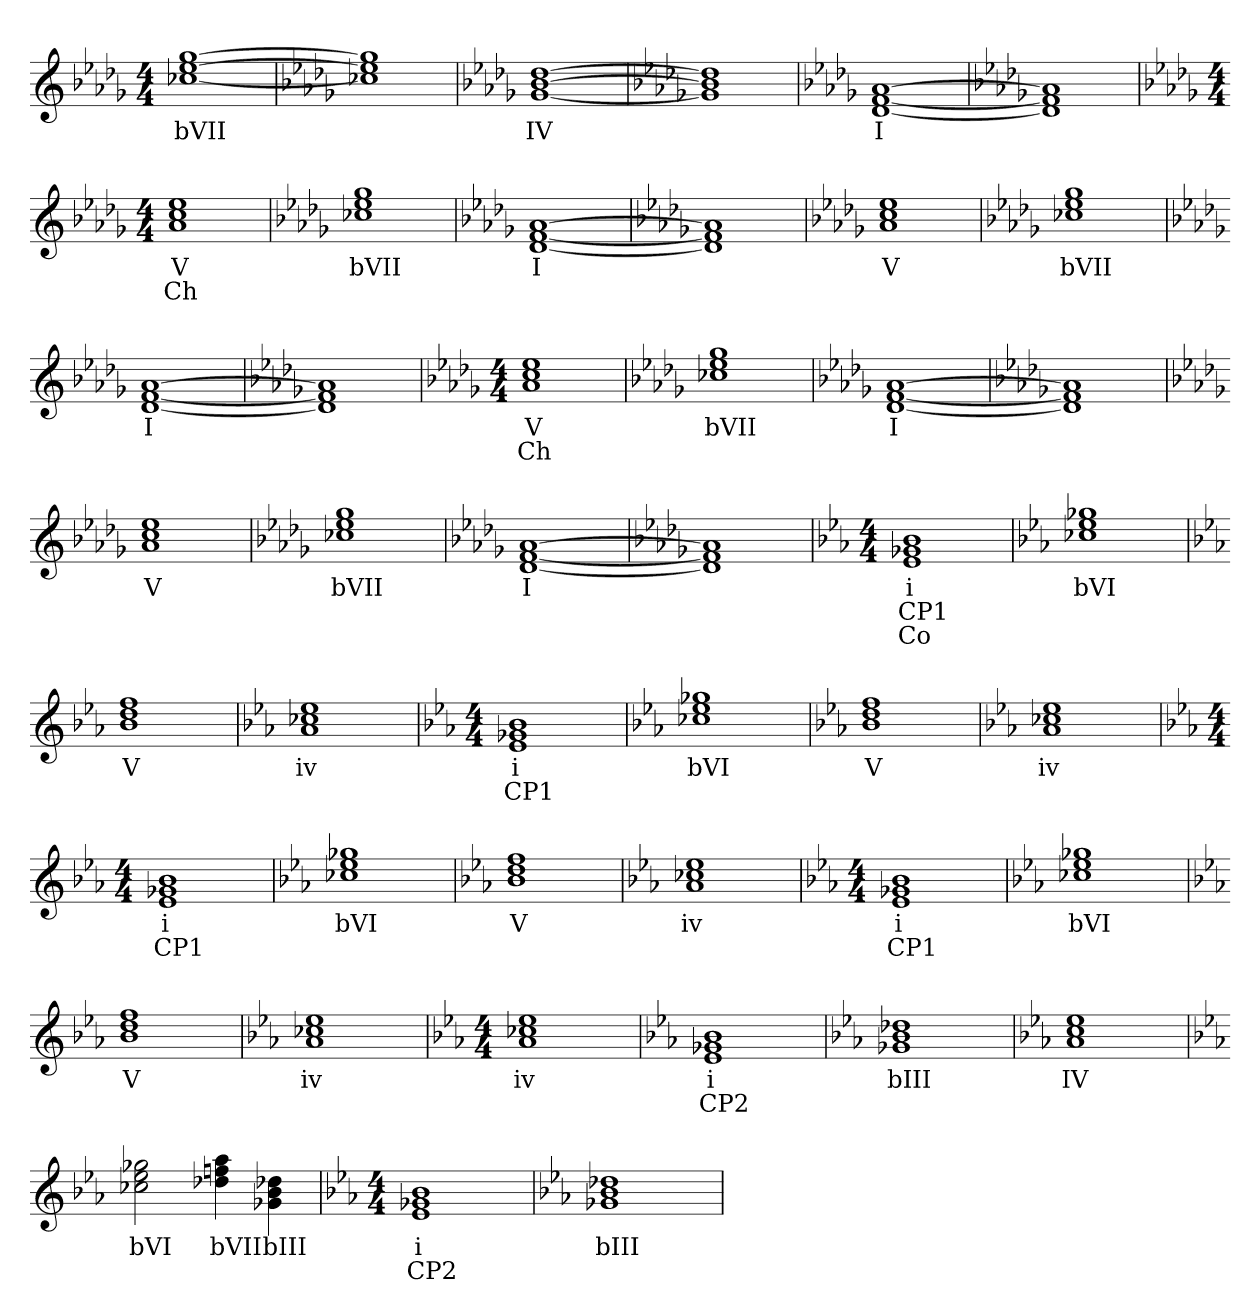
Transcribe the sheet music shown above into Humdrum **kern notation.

**kern	**text	**text	**text
*part1	*part1	*part1	*part1
*staff1	*staff1	*staff1	*staff1
*k[b-e-a-d-g-]	*	*	*
*D-:	*	*	*
*M4/4	*	*	*
=	=	=	=
[1cc-X [1ee- [1gg-	bVII	.	.
=	=	=	=
*k[b-e-a-d-g-]	*	*	*
*D-:	*	*	*
1cc-X] 1ee-] 1gg-]	.	.	.
=	=	=	=
*k[b-e-a-d-g-]	*	*	*
*D-:	*	*	*
[1g- [1b- [1dd-	IV	.	.
=	=	=	=
*k[b-e-a-d-g-]	*	*	*
*D-:	*	*	*
1g-] 1b-] 1dd-]	.	.	.
=	=	=	=
*k[b-e-a-d-g-]	*	*	*
*D-:	*	*	*
[1d- [1f [1a-	I	.	.
=	=	=	=
*k[b-e-a-d-g-]	*	*	*
*D-:	*	*	*
1d-] 1f] 1a-]	.	.	.
=	=	=	=
*k[b-e-a-d-g-]	*	*	*
*D-:	*	*	*
*M4/4	*	*	*
1a- 1cc 1ee-	V	Ch	.
=	=	=	=
*k[b-e-a-d-g-]	*	*	*
*D-:	*	*	*
1cc-X 1ee- 1gg-	bVII	.	.
=	=	=	=
*k[b-e-a-d-g-]	*	*	*
*D-:	*	*	*
[1d- [1f [1a-	I	.	.
=	=	=	=
*k[b-e-a-d-g-]	*	*	*
*D-:	*	*	*
1d-] 1f] 1a-]	.	.	.
=	=	=	=
*k[b-e-a-d-g-]	*	*	*
*D-:	*	*	*
1a- 1cc 1ee-	V	.	.
=	=	=	=
*k[b-e-a-d-g-]	*	*	*
*D-:	*	*	*
1cc-X 1ee- 1gg-	bVII	.	.
=	=	=	=
*k[b-e-a-d-g-]	*	*	*
*D-:	*	*	*
[1d- [1f [1a-	I	.	.
=	=	=	=
*k[b-e-a-d-g-]	*	*	*
*D-:	*	*	*
1d-] 1f] 1a-]	.	.	.
=	=	=	=
*k[b-e-a-d-g-]	*	*	*
*D-:	*	*	*
*M4/4	*	*	*
1a- 1cc 1ee-	V	Ch	.
=	=	=	=
*k[b-e-a-d-g-]	*	*	*
*D-:	*	*	*
1cc-X 1ee- 1gg-	bVII	.	.
=	=	=	=
*k[b-e-a-d-g-]	*	*	*
*D-:	*	*	*
[1d- [1f [1a-	I	.	.
=	=	=	=
*k[b-e-a-d-g-]	*	*	*
*D-:	*	*	*
1d-] 1f] 1a-]	.	.	.
=	=	=	=
*k[b-e-a-d-g-]	*	*	*
*D-:	*	*	*
1a- 1cc 1ee-	V	.	.
=	=	=	=
*k[b-e-a-d-g-]	*	*	*
*D-:	*	*	*
1cc-X 1ee- 1gg-	bVII	.	.
=	=	=	=
*k[b-e-a-d-g-]	*	*	*
*D-:	*	*	*
[1d- [1f [1a-	I	.	.
=	=	=	=
*k[b-e-a-d-g-]	*	*	*
*D-:	*	*	*
1d-] 1f] 1a-]	.	.	.
=	=	=	=
*k[b-e-a-]	*	*	*
*E-:	*	*	*
*M4/4	*	*	*
1e- 1g-X 1b-	i	CP1	Co
=	=	=	=
*k[b-e-a-]	*	*	*
*E-:	*	*	*
1cc-X 1ee- 1gg-X	bVI	.	.
=	=	=	=
*k[b-e-a-]	*	*	*
*E-:	*	*	*
1b- 1dd 1ff	V	.	.
=	=	=	=
*k[b-e-a-]	*	*	*
*E-:	*	*	*
1a- 1cc-X 1ee-	iv	.	.
=	=	=	=
*k[b-e-a-]	*	*	*
*E-:	*	*	*
*M4/4	*	*	*
1e- 1g-X 1b-	i	CP1	.
=	=	=	=
*k[b-e-a-]	*	*	*
*E-:	*	*	*
1cc-X 1ee- 1gg-X	bVI	.	.
=	=	=	=
*k[b-e-a-]	*	*	*
*E-:	*	*	*
1b- 1dd 1ff	V	.	.
=	=	=	=
*k[b-e-a-]	*	*	*
*E-:	*	*	*
1a- 1cc-X 1ee-	iv	.	.
=	=	=	=
*k[b-e-a-]	*	*	*
*E-:	*	*	*
*M4/4	*	*	*
1e- 1g-X 1b-	i	CP1	.
=	=	=	=
*k[b-e-a-]	*	*	*
*E-:	*	*	*
1cc-X 1ee- 1gg-X	bVI	.	.
=	=	=	=
*k[b-e-a-]	*	*	*
*E-:	*	*	*
1b- 1dd 1ff	V	.	.
=	=	=	=
*k[b-e-a-]	*	*	*
*E-:	*	*	*
1a- 1cc-X 1ee-	iv	.	.
=	=	=	=
*k[b-e-a-]	*	*	*
*E-:	*	*	*
*M4/4	*	*	*
1e- 1g-X 1b-	i	CP1	.
=	=	=	=
*k[b-e-a-]	*	*	*
*E-:	*	*	*
1cc-X 1ee- 1gg-X	bVI	.	.
=	=	=	=
*k[b-e-a-]	*	*	*
*E-:	*	*	*
1b- 1dd 1ff	V	.	.
=	=	=	=
*k[b-e-a-]	*	*	*
*E-:	*	*	*
1a- 1cc-X 1ee-	iv	.	.
=	=	=	=
*k[b-e-a-]	*	*	*
*E-:	*	*	*
*M4/4	*	*	*
1a- 1cc-X 1ee-	iv	.	.
=	=	=	=
*k[b-e-a-]	*	*	*
*E-:	*	*	*
1e- 1g-X 1b-	i	CP2	.
=	=	=	=
*k[b-e-a-]	*	*	*
*E-:	*	*	*
1g-X 1b- 1dd-X	bIII	.	.
=	=	=	=
*k[b-e-a-]	*	*	*
*E-:	*	*	*
1a- 1cc 1ee-	IV	.	.
=	=	=	=
*k[b-e-a-]	*	*	*
*E-:	*	*	*
2cc-X 2ee- 2gg-X	bVI	.	.
4dd-X 4ffn 4aa-	bVII	.	.
4g-X 4b- 4dd-X	bIII	.	.
=	=	=	=
*k[b-e-a-]	*	*	*
*E-:	*	*	*
*M4/4	*	*	*
1e- 1g-X 1b-	i	CP2	.
=	=	=	=
*k[b-e-a-]	*	*	*
*E-:	*	*	*
1g-X 1b- 1dd-X	bIII	.	.
=	=	=	=
*-	*-	*-	*-
